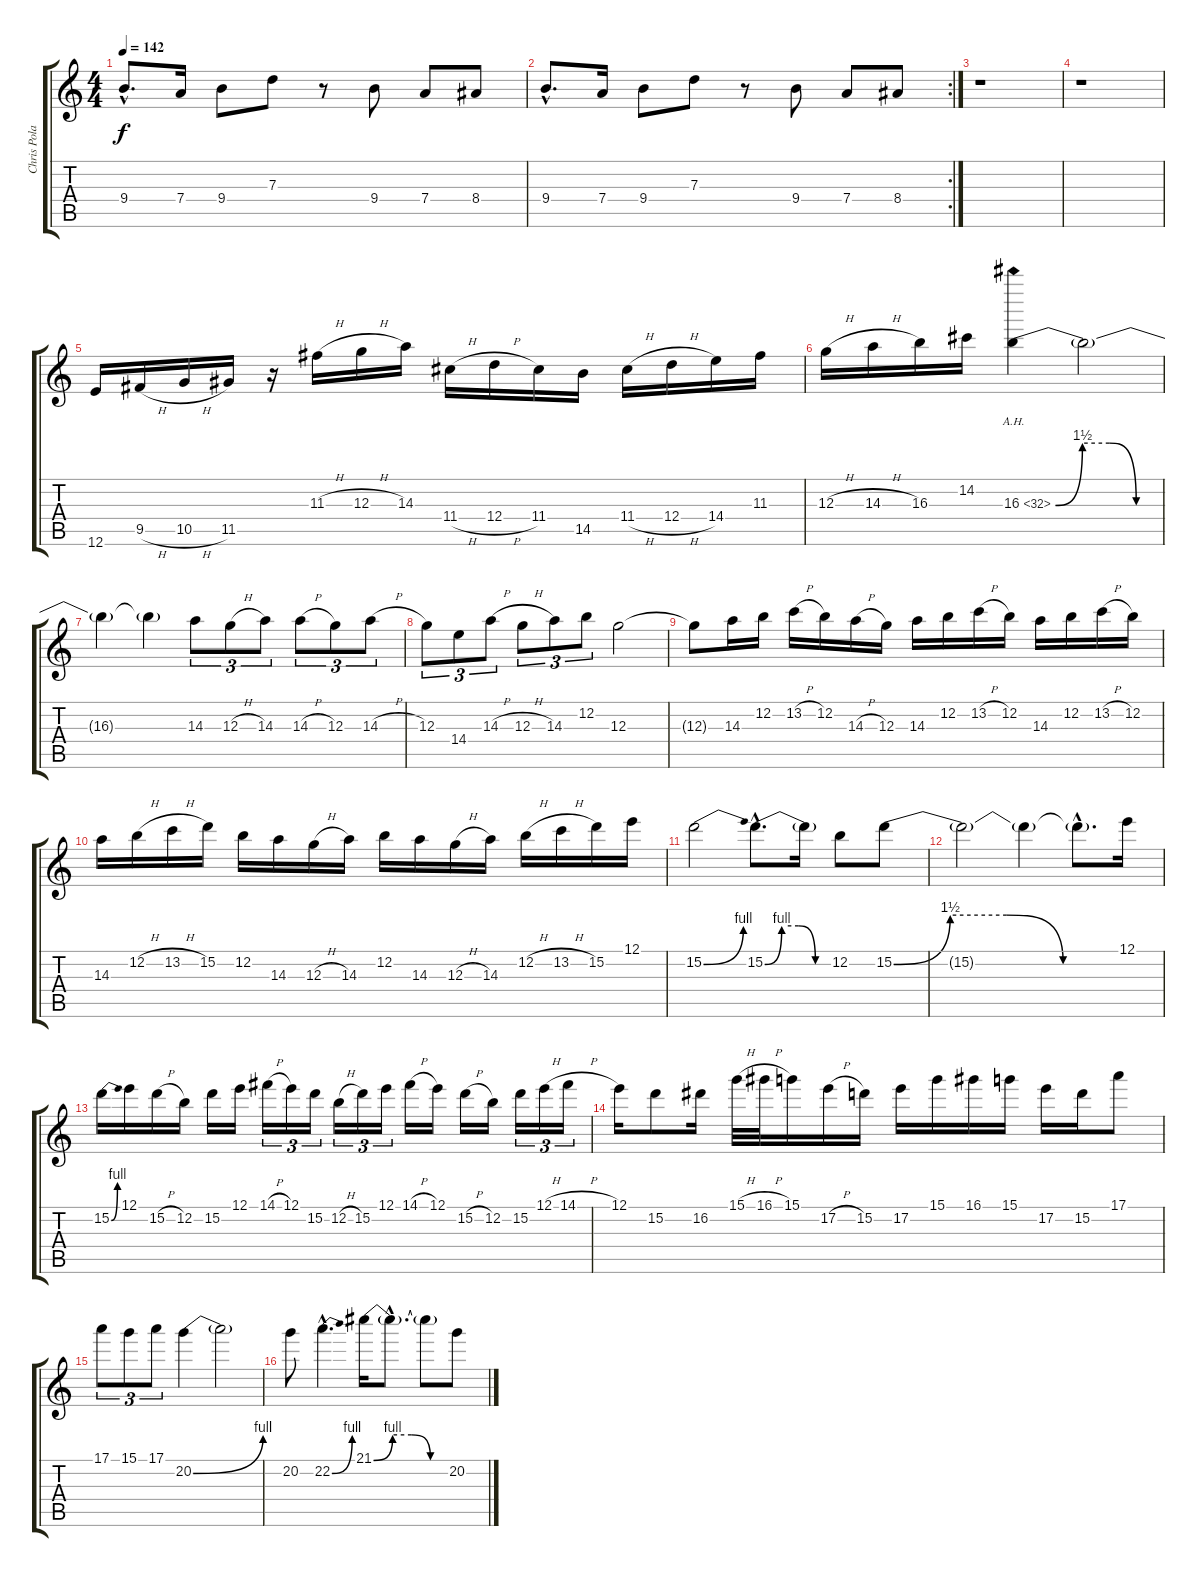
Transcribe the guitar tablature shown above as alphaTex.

\track ("Chris Poland (Guitar)" "Chris Pola") {instrument distortionguitar}
\staff {score tabs}
\tuning (E4 B3 G3 D3 A2 E2) {hide}
\ts (4 4)
\tempo 142
\clef g2
\ks c
9.4{hac}.8{d dy f} 7.4.16 9.4.8 7.3.8 r.8 9.4.8 7.4.8 8.4.8 |
\rc 2
9.4{hac}.8{d} 7.4.16 9.4.8 7.3.8 r.8 9.4.8 7.4.8 8.4.8 |
r.1 |
r.1 |
12.6.16 9.5{h}.16 10.5{h}.16 11.5.16 r.16 11.3{h}.16 12.3{h}.16 14.3.16 11.4{h}.16 12.4{h}.16 11.4.16 14.5.16 11.4{h}.16 12.4{h}.16 14.4.16 11.3.16 |
12.3{h}.16 14.3{h}.16 16.3.16 14.2.16 16.3{be (custom 0 0 15 6 30 6 45 0 60 0) ah 16}.4 16.3{t}.2 |
16.3{t}.4 16.3{t}.4 14.3.8{tu (3 2)} 12.3{h}.8{tu (3 2)} 14.3.8{tu (3 2)} 14.3{h}.8{tu (3 2)} 12.3.8{tu (3 2)} 14.3{h}.8{tu (3 2)} |
12.3.8{tu (3 2)} 14.4.8{tu (3 2)} 14.3{h}.8{tu (3 2)} 12.3{h}.8{tu (3 2)} 14.3.8{tu (3 2)} 12.2.8{tu (3 2)} 12.3.2 |
12.3{t}.8 14.3.16 12.2.16 13.2{h}.16 12.2.16 14.3{h}.16 12.3.16 14.3.16 12.2.16 13.2{h}.16 12.2.16 14.3.16 12.2.16 13.2{h}.16 12.2.16 |
14.3.16 12.2{h}.16 13.2{h}.16 15.2.16 12.2.16 14.3.16 12.3{h}.16 14.3.16 12.2.16 14.3.16 12.3{h}.16 14.3.16 12.2{h}.16 13.2{h}.16 15.2.16 12.1.16 |
15.2{be (bend 0 0 60 4)}.2 15.2{be (custom 0 0 15 4 30 4 45 0 60 0) hac}.8{d} 15.2{t}.16 12.2.8 15.2{be (custom 0 0 15 6 30 6 45 0 60 0)}.8 |
15.2{t}.2 15.2{t}.4 15.2{hac t}.8{d} 12.1.16 |
15.2{be (bend 0 0 60 4)}.16 12.1.16 15.2{h}.16 12.2.16 15.2.16 12.1.16 14.1{h}.16{tu (3 2)} 12.1.16{tu (3 2)} 15.2.16{tu (3 2)} 12.2{h}.16{tu (3 2)} 15.2.16{tu (3 2)} 12.1.16{tu (3 2)} 14.1{h}.16 12.1.16 15.2{h}.16 12.2.16 15.2.16{tu (3 2)} 12.1{h}.16{tu (3 2)} 14.1{h}.16{tu (3 2)} |
12.1.16 15.2.8 16.2.16 15.1{h}.32 16.1{h}.32 15.1.16 17.2{h}.16 15.2.16 17.2.16 15.1.16 16.1.16 15.1.16 17.2.16 15.2.16 17.1.8 |
17.1.8{tu (3 2)} 15.1.8{tu (3 2)} 17.1.8{tu (3 2)} 20.2{be (bend 0 0 60 4)}.4 20.2{t}.2 |
20.2.8 22.2{be (bend 0 0 60 4) hac}.4{d} 21.1{be (custom 0 0 15 4 30 4 45 0 60 0)}.16 21.1{hac t}.8{d} 21.1{t}.8 20.2.8
